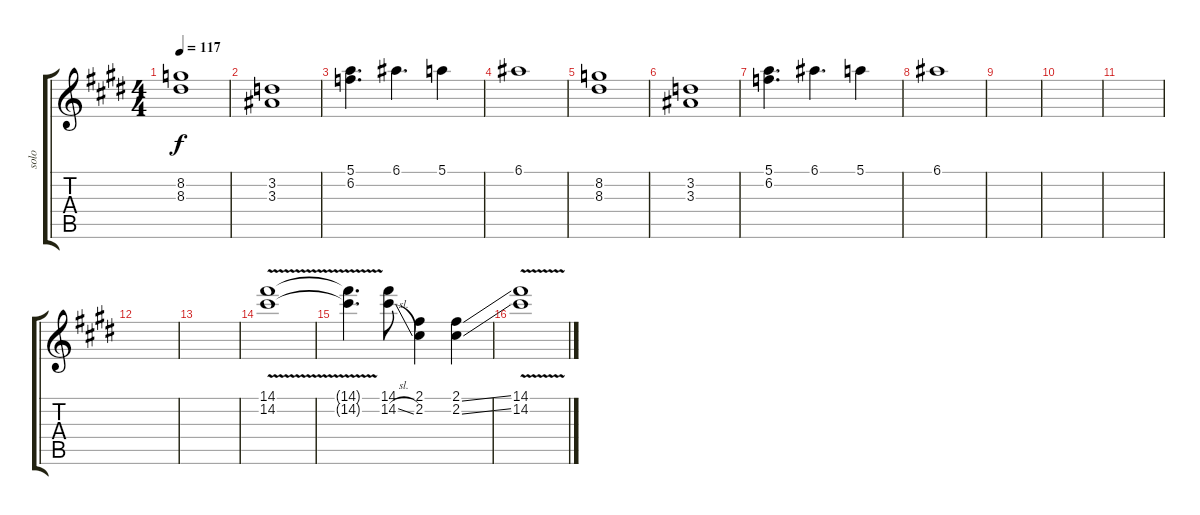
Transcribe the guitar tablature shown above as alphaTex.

\track ("solo" "solo") {instrument overdrivenguitar}
\staff {score tabs}
\tuning (E4 B3 G3 D3 A2 E2) {hide}
\ts (4 4)
\tempo 117
\clef g2
\ks c#minor
(8.2 8.3).1{dy f} |
(3.2 3.3).1 |
(5.1 6.2).4{d} 6.1.4{d} 5.1.4 |
6.1.1 |
(8.2 8.3).1 |
(3.2 3.3).1 |
(5.1 6.2).4{d} 6.1.4{d} 5.1.4 |
6.1.1 |
|
|
|
|
|
(14.1{v} 14.2{v}).1 |
(14.1{t} 14.2{t}).4{d} (14.1 14.2{sl}).8 (2.1 2.2).4 (2.1{ss} 2.2{ss}).4 |
(14.1{v} 14.2{v}).1
